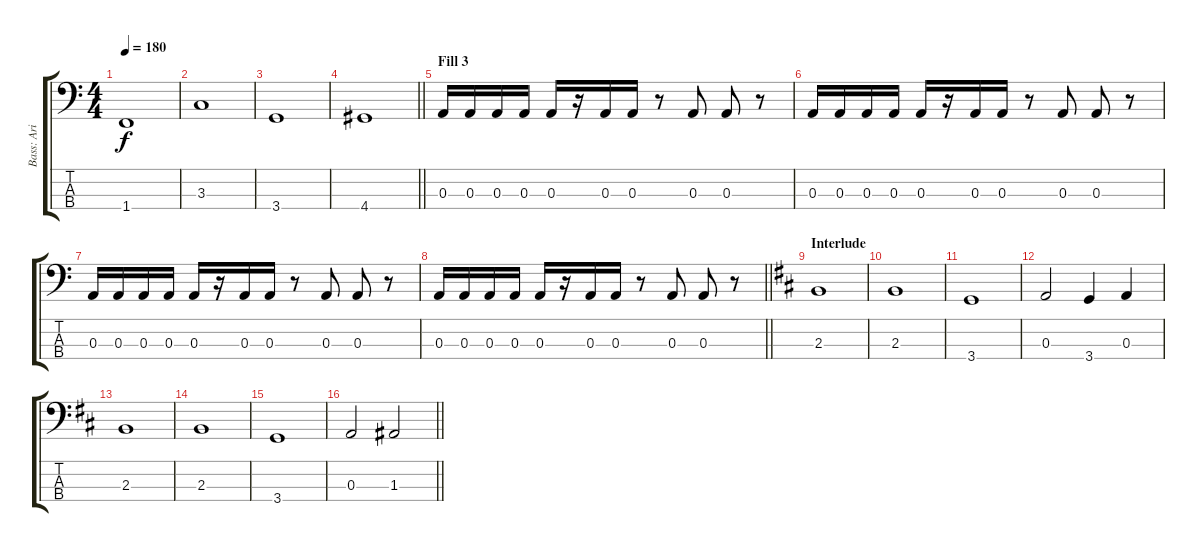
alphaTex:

\track ("Bass: Ari Katajamäki" "Bass: Ari ") {instrument electricbassfinger}
\staff {score tabs}
\tuning (G2 D2 A1 E1) {hide}
\ts (4 4)
\tempo 180
\clef f4
\ks aminor
1.4.1{dy f} |
3.3.1 |
3.4.1 |
\barLineRight lightlight
4.4.1 |
\section ("" "Fill 3")
0.3.16 0.3.16 0.3.16 0.3.16 0.3.16 r.16 0.3.16 0.3.16 r.8 0.3.8 0.3.8 r.8 |
0.3.16 0.3.16 0.3.16 0.3.16 0.3.16 r.16 0.3.16 0.3.16 r.8 0.3.8 0.3.8 r.8 |
0.3.16 0.3.16 0.3.16 0.3.16 0.3.16 r.16 0.3.16 0.3.16 r.8 0.3.8 0.3.8 r.8 |
\barLineRight lightlight
0.3.16 0.3.16 0.3.16 0.3.16 0.3.16 r.16 0.3.16 0.3.16 r.8 0.3.8 0.3.8 r.8 |
\section ("" "Interlude")
\ks bminor
2.3.1 |
2.3.1 |
3.4.1 |
0.3.2 3.4.4 0.3.4 |
2.3.1 |
2.3.1 |
3.4.1 |
\barLineRight lightlight
0.3.2 1.3.2
